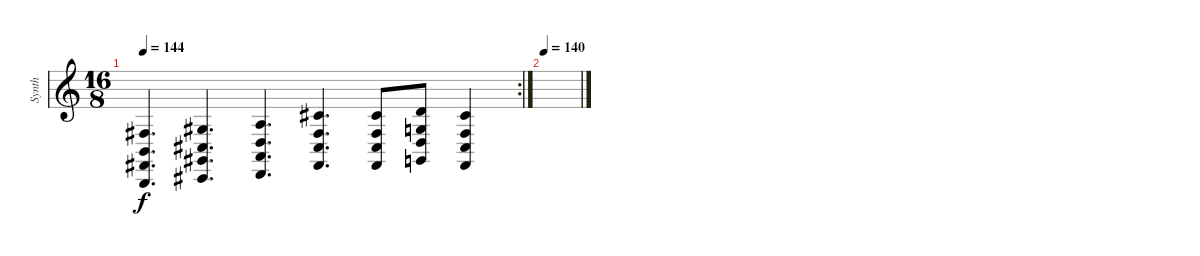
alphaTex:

\track ("Synth" "Synth") {instrument pad8sweep}
\staff {score}
\tuning (B3 Ab3 E3 B2 Gb2 B1) {hide}
\rc 2
\ts (16 8)
\tempo 144
\clef g2
\ks c
(2.3 0.4 0.5 0.6).4{d dy f} (4.3 2.4 2.5 2.6).4{d} (5.3 3.4 3.5 3.6).4{d} (9.3 7.4 7.5 7.6).4{d} (9.3 7.4 7.5 7.6).8 (10.3 8.4 8.5 8.6).8 (9.3 7.4 7.5 7.6).4 |
\tempo 140
